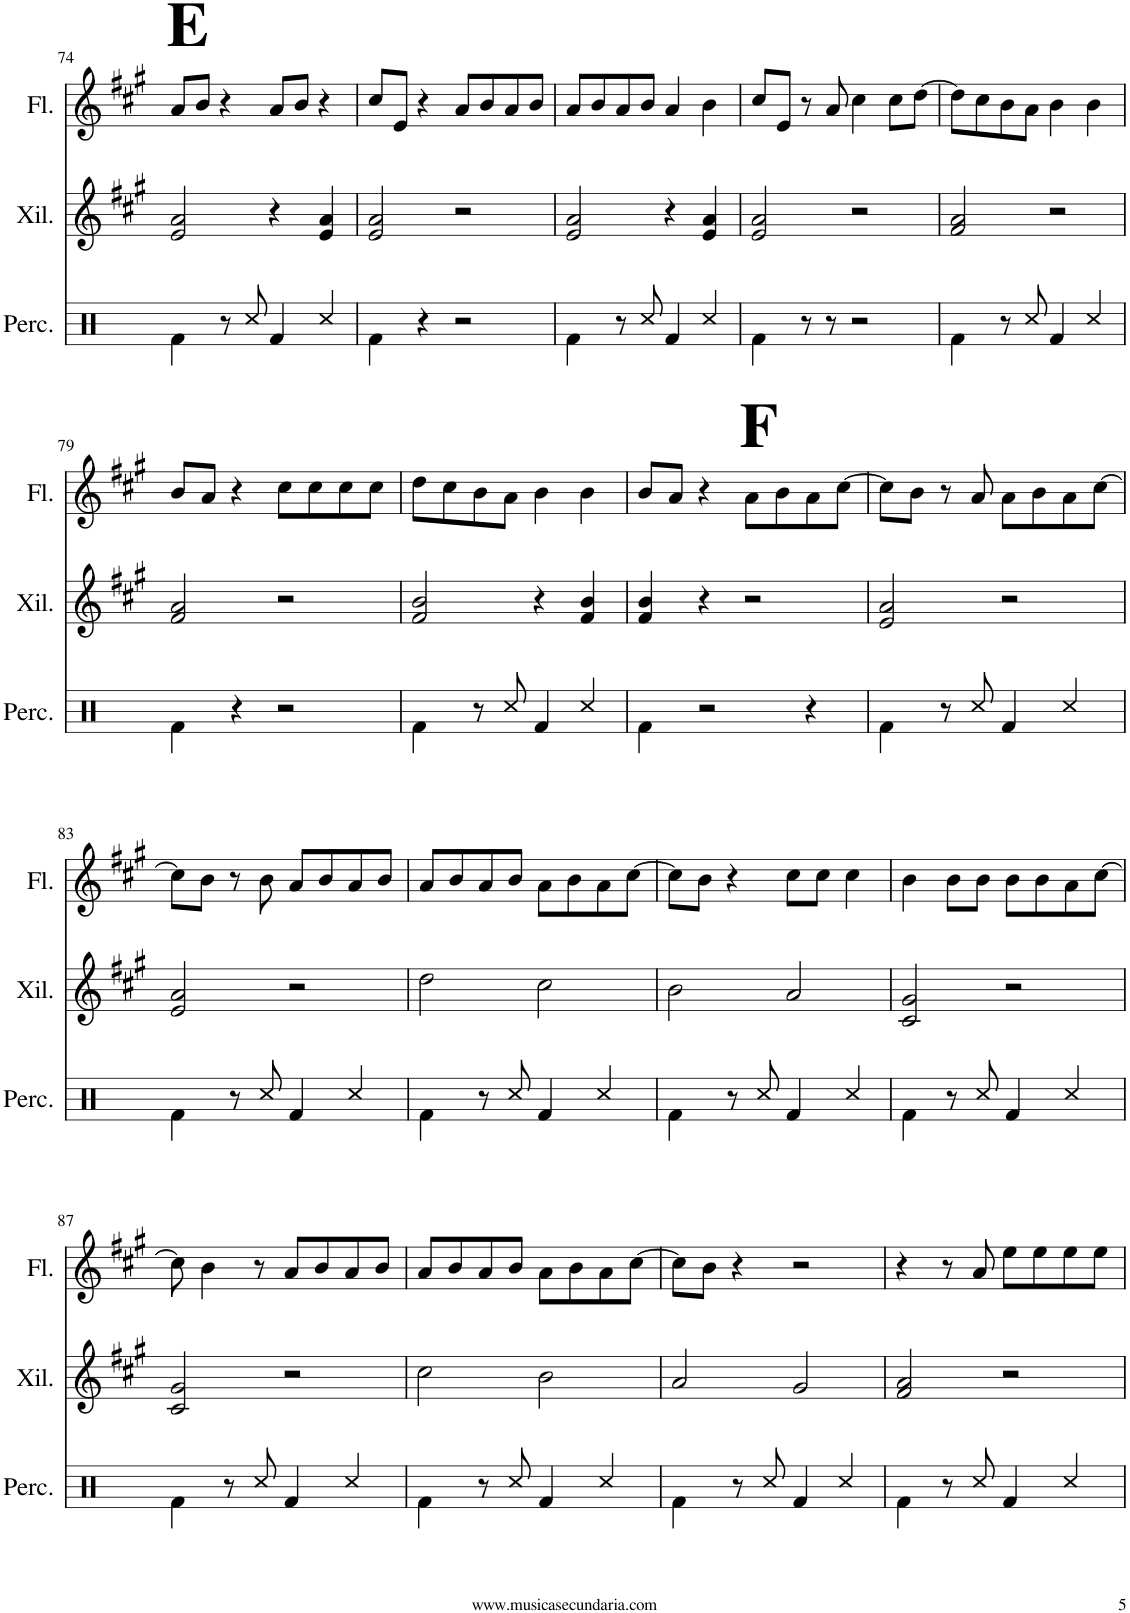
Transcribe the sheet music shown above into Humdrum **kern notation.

**kern	**kern	**kern
*part3	*part2	*part1
*staff3	*staff2	*staff1
*I"Percusión	*I"Xilófono	*I"Flauta
*I'Perc.	*I'Xil.	*I'Fl.
!!LO:PB:g=z
*clefX	*clefG2	*clefG2
*	*Trd-7c-12	*
*k[]	*k[f#c#g#]	*k[f#c#g#]
*M4/4	*M4/4	*M4/4
=74	=74	=74
!	!	!LO:TX:a:B:t=E
4Rf\	2e/ 2a/	8a/L
.	.	8b/J
8r	.	4r
8Rcc/	.	.
4Rf/	4r	8a/L
.	.	8b/J
4Rcc/	4e/ 4a/	4r
=75	=75	=75
4Rf\	2e/ 2a/	8cc#/L
.	.	8e/J
4r	.	4r
2r	2r	8a/L
.	.	8b/
.	.	8a/
.	.	8b/J
=76	=76	=76
4Rf\	2e/ 2a/	8a/L
.	.	8b/
8r	.	8a/
8Rcc/	.	8b/J
4Rf/	4r	4a/
4Rcc/	4e/ 4a/	4b\
=77	=77	=77
4Rf\	2e/ 2a/	8cc#/L
.	.	8e/J
8r	.	8r
8r	.	8a/
2r	2r	4cc#\
.	.	8cc#\L
.	.	[8dd\J
=78	=78	=78
4Rf\	2f#/ 2a/	8dd\L]
.	.	8cc#\
8r	.	8b\
8Rcc/	.	8a\J
4Rf/	2r	4b\
4Rcc/	.	4b\
!!LO:LB:g=z
=79	=79	=79
4Rf\	2f#/ 2a/	8b/L
.	.	8a/J
4r	.	4r
2r	2r	8cc#\L
.	.	8cc#\
.	.	8cc#\
.	.	8cc#\J
=80	=80	=80
4Rf\	2f#/ 2b/	8dd\L
.	.	8cc#\
8r	.	8b\
8Rcc/	.	8a\J
4Rf/	4r	4b\
4Rcc/	4f#/ 4b/	4b\
=81	=81	=81
4Rf\	4f#/ 4b/	8b/L
.	.	8a/J
2r	4r	4r
!	!	!LO:TX:a:B:t=F
.	2r	8a\L
.	.	8b\
4r	.	8a\
.	.	[8cc#\J
=82	=82	=82
4Rf\	2e/ 2a/	8cc#\L]
.	.	8b\J
8r	.	8r
8Rcc/	.	8a/
4Rf/	2r	8a\L
.	.	8b\
4Rcc/	.	8a\
.	.	[8cc#\J
!!LO:LB:g=z
=83	=83	=83
4Rf\	2e/ 2a/	8cc#\L]
.	.	8b\J
8r	.	8r
8Rcc/	.	8b\
4Rf/	2r	8a/L
.	.	8b/
4Rcc/	.	8a/
.	.	8b/J
=84	=84	=84
4Rf\	2dd\	8a/L
.	.	8b/
8r	.	8a/
8Rcc/	.	8b/J
4Rf/	2cc#\	8a\L
.	.	8b\
4Rcc/	.	8a\
.	.	[8cc#\J
=85	=85	=85
4Rf\	2b\	8cc#\L]
.	.	8b\J
8r	.	4r
8Rcc/	.	.
4Rf/	2a/	8cc#\L
.	.	8cc#\J
4Rcc/	.	4cc#\
=86	=86	=86
4Rf\	2c#/ 2g#/	4b\
8r	.	8b\L
8Rcc/	.	8b\J
4Rf/	2r	8b\L
.	.	8b\
4Rcc/	.	8a\
.	.	[8cc#\J
!!LO:LB:g=z
=87	=87	=87
4Rf\	2c#/ 2g#/	8cc#\]
.	.	4b\
8r	.	.
8Rcc/	.	8r
4Rf/	2r	8a/L
.	.	8b/
4Rcc/	.	8a/
.	.	8b/J
=88	=88	=88
4Rf\	2cc#\	8a/L
.	.	8b/
8r	.	8a/
8Rcc/	.	8b/J
4Rf/	2b\	8a\L
.	.	8b\
4Rcc/	.	8a\
.	.	[8cc#\J
=89	=89	=89
4Rf\	2a/	8cc#\L]
.	.	8b\J
8r	.	4r
8Rcc/	.	.
4Rf/	2g#/	2r
4Rcc/	.	.
=90	=90	=90
4Rf\	2f#/ 2a/	4r
8r	.	8r
8Rcc/	.	8a/
4Rf/	2r	8ee\L
.	.	8ee\
4Rcc/	.	8ee\
.	.	8ee\J
=	=	=
*-	*-	*-
